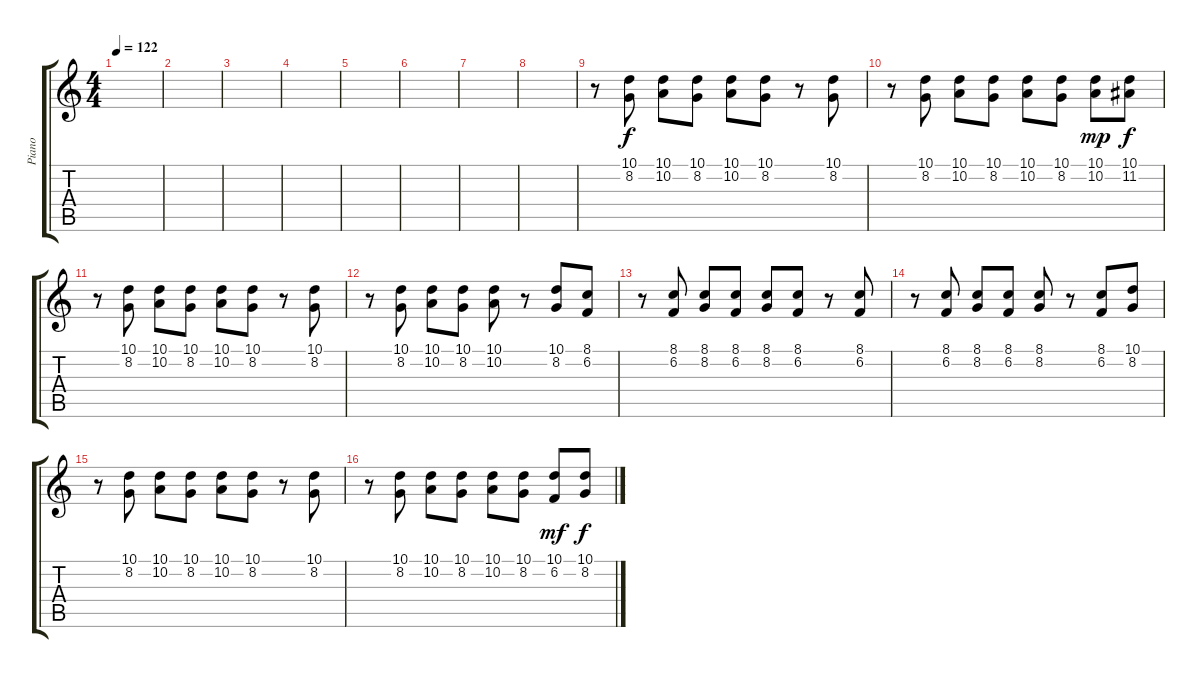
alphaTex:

\track ("Piano" "Piano") {instrument brightacousticpiano}
\staff {score tabs}
\tuning (E4 B3 G3 D3 A2 E2) {hide}
\ts (4 4)
\tempo 122
\clef g2
\ks c
|
|
|
|
|
|
|
|
r.8 (10.1 8.2).8 (10.1 10.2).8 (10.1 8.2).8 (10.1 10.2).8 (10.1 8.2).8 r.8 (10.1 8.2).8 |
r.8 (10.1 8.2).8 (10.1 10.2).8 (10.1 8.2).8 (10.1 10.2).8 (10.1 8.2).8 (10.1 10.2).8{dy mp} (10.1 11.2).8{dy f} |
r.8 (10.1 8.2).8 (10.1 10.2).8 (10.1 8.2).8 (10.1 10.2).8 (10.1 8.2).8 r.8 (10.1 8.2).8 |
r.8 (10.1 8.2).8 (10.1 10.2).8 (10.1 8.2).8 (10.1 10.2).8 r.8 (10.1 8.2).8 (8.1 6.2).8 |
r.8 (8.1 6.2).8 (8.1 8.2).8 (8.1 6.2).8 (8.1 8.2).8 (8.1 6.2).8 r.8 (8.1 6.2).8 |
r.8 (8.1 6.2).8 (8.1 8.2).8 (8.1 6.2).8 (8.1 8.2).8 r.8 (8.1 6.2).8 (10.1 8.2).8 |
r.8 (10.1 8.2).8 (10.1 10.2).8 (10.1 8.2).8 (10.1 10.2).8 (10.1 8.2).8 r.8 (10.1 8.2).8 |
r.8 (10.1 8.2).8 (10.1 10.2).8 (10.1 8.2).8 (10.1 10.2).8 (10.1 8.2).8 (10.1 6.2).8{dy mf} (10.1 8.2).8{dy f}
